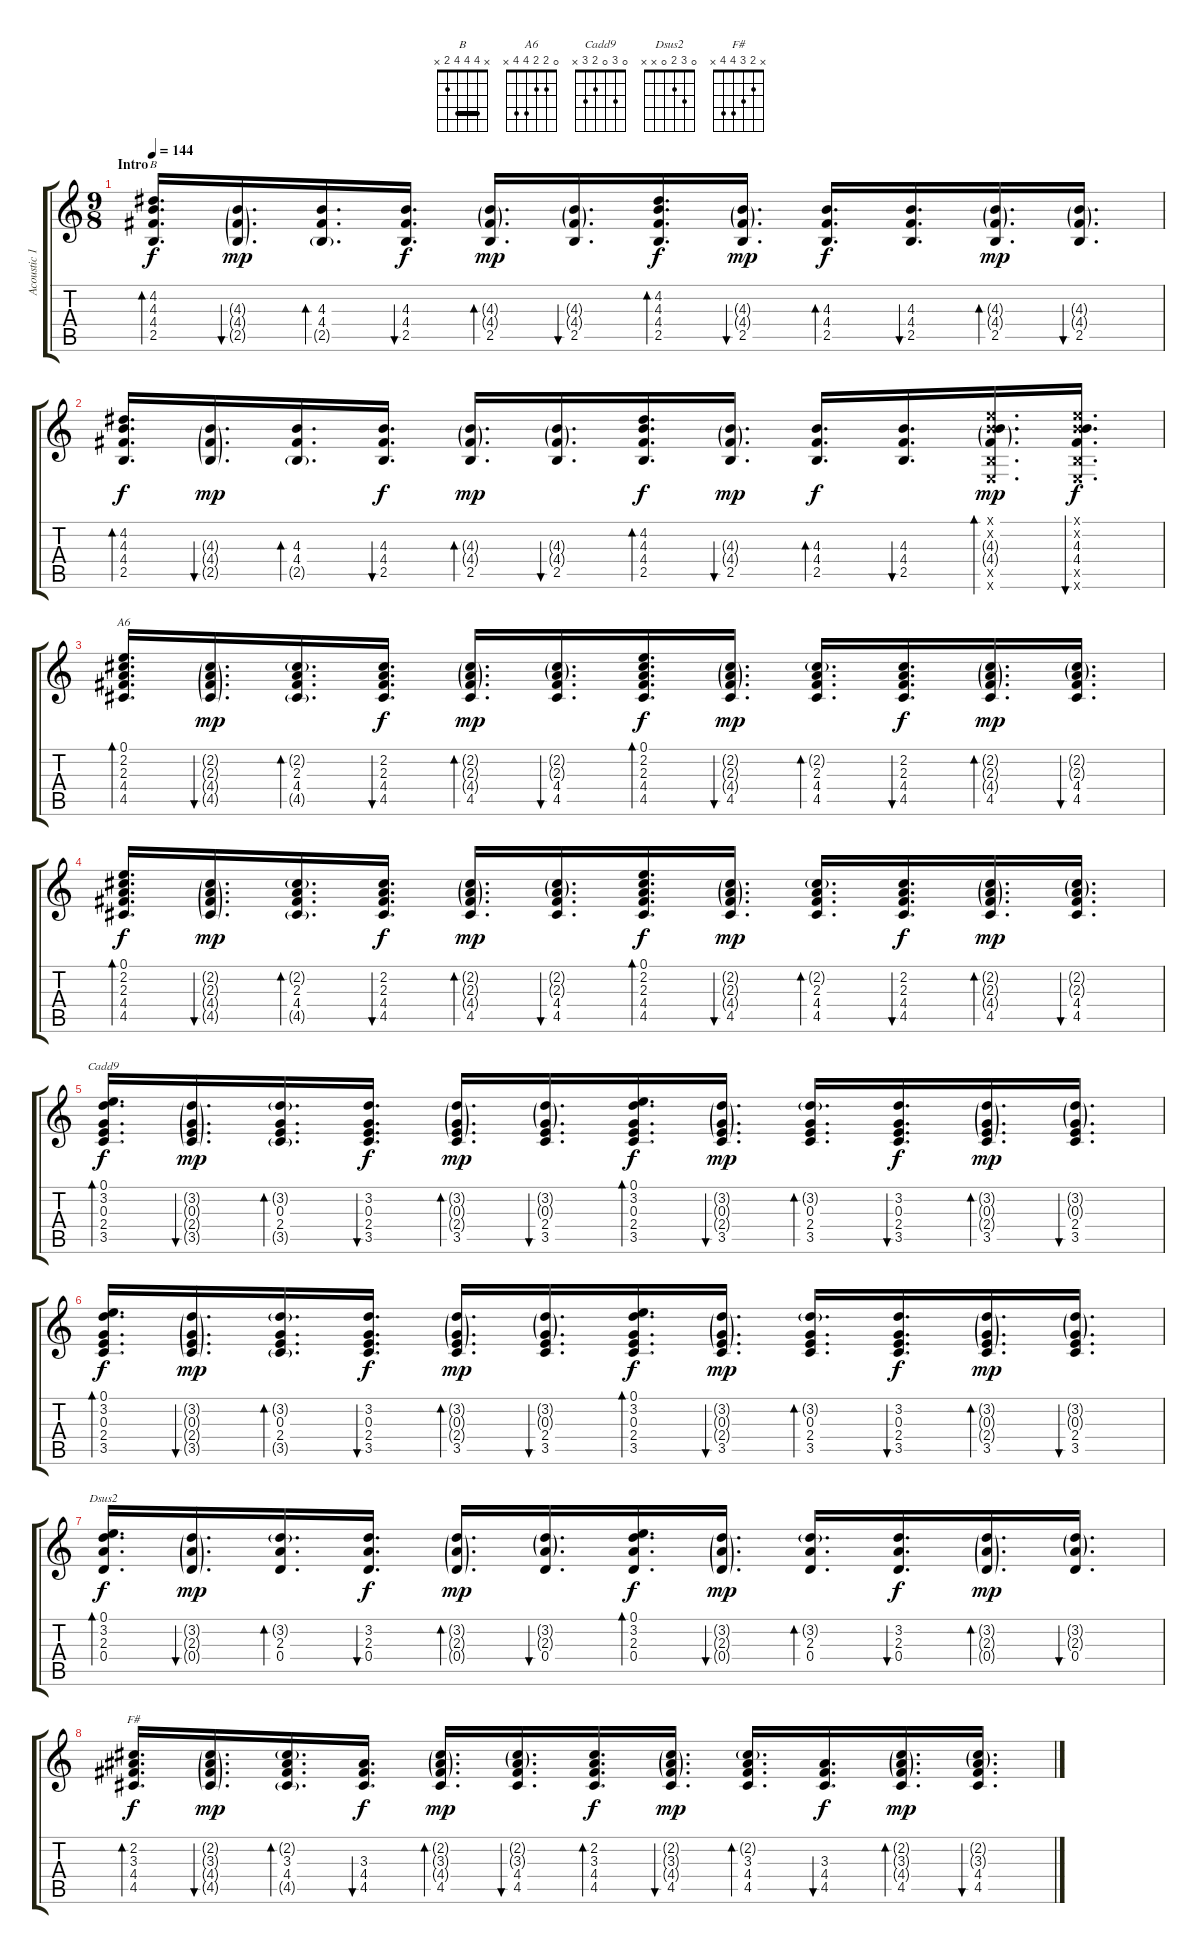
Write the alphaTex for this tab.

\track ("Acoustic 1 (MIDI!)" "Acoustic 1") {instrument acousticguitarsteel}
\staff {score tabs}
\tuning (E4 B3 G3 D3 A2 E2) {hide}
\chord ("B" x 4 4 4 2 x) {barre 4}
\chord ("A6" 0 2 2 4 4 x)
\chord ("Cadd9" 0 3 0 2 3 x)
\chord ("Dsus2" 0 3 2 0 x x)
\chord ("F#" x 2 3 4 4 x)
\ts (9 8)
\section ("" "Intro")
\tempo 144
\clef g2
\ks c
(4.2 4.3 4.4 2.5).16{d bd 60 ch "B" dy f instrument acousticguitarsteel} (4.3{g} 4.4{g} 2.5{g}).16{d bu 60 dy mp} (4.3 4.4 2.5{g}).16{d bd 60} (4.3 4.4 2.5).16{d bu 60 dy f} (4.3{g} 4.4{g} 2.5).16{d bd 60 dy mp} (4.3{g} 4.4{g} 2.5).16{d bu 60} (4.2 4.3 4.4 2.5).16{d bd 60 dy f} (4.3{g} 4.4{g} 2.5).16{d bu 60 dy mp} (4.3 4.4 2.5).16{d bd 60 dy f} (4.3 4.4 2.5).16{d bu 60} (4.3{g} 4.4{g} 2.5).16{d bd 60 dy mp} (4.3{g} 4.4{g} 2.5).16{d bu 60} |
(4.2 4.3 4.4 2.5).16{d bd 60 dy f} (4.3{g} 4.4{g} 2.5{g}).16{d bu 60 dy mp} (4.3 4.4 2.5{g}).16{d bd 60} (4.3 4.4 2.5).16{d bu 60 dy f} (4.3{g} 4.4{g} 2.5).16{d bd 60 dy mp} (4.3{g} 4.4{g} 2.5).16{d bu 60} (4.2 4.3 4.4 2.5).16{d bd 60 dy f} (4.3{g} 4.4{g} 2.5).16{d bu 60 dy mp} (4.3 4.4 2.5).16{d bd 60 dy f} (4.3 4.4 2.5).16{d bu 60} (0.1{x} 0.2{x} 4.3{g} 4.4{g} 2.5{x} 0.6{x}).16{d bd 60 dy mp} (0.1{x} 0.2{x} 4.3 4.4 2.5{x} 0.6{x}).16{d bu 60 dy f} |
(0.1 2.2 2.3 4.4 4.5).16{d bd 60 ch "A6"} (2.2{g} 2.3{g} 4.4{g} 4.5{g}).16{d bu 60 dy mp} (2.2{g} 2.3 4.4 4.5{g}).16{d bd 60} (2.2 2.3 4.4 4.5).16{d bu 60 dy f} (2.2{g} 2.3{g} 4.4{g} 4.5).16{d bd 60 dy mp} (2.2{g} 2.3{g} 4.4 4.5).16{d bu 60} (0.1 2.2 2.3 4.4 4.5).16{d bd 60 dy f} (2.2{g} 2.3{g} 4.4{g} 4.5).16{d bu 60 dy mp} (2.2{g} 2.3 4.4 4.5).16{d bd 60} (2.2 2.3 4.4 4.5).16{d bu 60 dy f} (2.2{g} 2.3{g} 4.4{g} 4.5).16{d bd 60 dy mp} (2.2{g} 2.3{g} 4.4 4.5).16{d bu 60} |
(0.1 2.2 2.3 4.4 4.5).16{d bd 60 dy f} (2.2{g} 2.3{g} 4.4{g} 4.5{g}).16{d bu 60 dy mp} (2.2{g} 2.3 4.4 4.5{g}).16{d bd 60} (2.2 2.3 4.4 4.5).16{d bu 60 dy f} (2.2{g} 2.3{g} 4.4{g} 4.5).16{d bd 60 dy mp} (2.2{g} 2.3{g} 4.4 4.5).16{d bu 60} (0.1 2.2 2.3 4.4 4.5).16{d bd 60 dy f} (2.2{g} 2.3{g} 4.4{g} 4.5).16{d bu 60 dy mp} (2.2{g} 2.3 4.4 4.5).16{d bd 60} (2.2 2.3 4.4 4.5).16{d bu 60 dy f} (2.2{g} 2.3{g} 4.4{g} 4.5).16{d bd 60 dy mp} (2.2{g} 2.3{g} 4.4 4.5).16{d bu 60} |
(0.1 3.2 0.3 2.4 3.5).16{d bd 60 ch "Cadd9" dy f} (3.2{g} 0.3{g} 2.4{g} 3.5{g}).16{d bu 60 dy mp} (3.2{g} 0.3 2.4 3.5{g}).16{d bd 60} (3.2 0.3 2.4 3.5).16{d bu 60 dy f} (3.2{g} 0.3{g} 2.4{g} 3.5).16{d bd 60 dy mp} (3.2{g} 0.3{g} 2.4 3.5).16{d bu 60} (0.1 3.2 0.3 2.4 3.5).16{d bd 60 dy f} (3.2{g} 0.3{g} 2.4{g} 3.5).16{d bu 60 dy mp} (3.2{g} 0.3 2.4 3.5).16{d bd 60} (3.2 0.3 2.4 3.5).16{d bu 60 dy f} (3.2{g} 0.3{g} 2.4{g} 3.5).16{d bd 60 dy mp} (3.2{g} 0.3{g} 2.4 3.5).16{d bu 60} |
(0.1 3.2 0.3 2.4 3.5).16{d bd 60 dy f} (3.2{g} 0.3{g} 2.4{g} 3.5{g}).16{d bu 60 dy mp} (3.2{g} 0.3 2.4 3.5{g}).16{d bd 60} (3.2 0.3 2.4 3.5).16{d bu 60 dy f} (3.2{g} 0.3{g} 2.4{g} 3.5).16{d bd 60 dy mp} (3.2{g} 0.3{g} 2.4 3.5).16{d bu 60} (0.1 3.2 0.3 2.4 3.5).16{d bd 60 dy f} (3.2{g} 0.3{g} 2.4{g} 3.5).16{d bu 60 dy mp} (3.2{g} 0.3 2.4 3.5).16{d bd 60} (3.2 0.3 2.4 3.5).16{d bu 60 dy f} (3.2{g} 0.3{g} 2.4{g} 3.5).16{d bd 60 dy mp} (3.2{g} 0.3{g} 2.4 3.5).16{d bu 60} |
(0.1 3.2 2.3 0.4).16{d bd 60 ch "Dsus2" dy f} (3.2{g} 2.3{g} 0.4{g}).16{d bu 60 dy mp} (3.2{g} 2.3 0.4).16{d bd 60} (3.2 2.3 0.4).16{d bu 60 dy f} (3.2{g} 2.3{g} 0.4{g}).16{d bd 60 dy mp} (3.2{g} 2.3{g} 0.4).16{d bu 60} (0.1 3.2 2.3 0.4).16{d bd 60 dy f} (3.2{g} 2.3{g} 0.4{g}).16{d bu 60 dy mp} (3.2{g} 2.3 0.4).16{d bd 60} (3.2 2.3 0.4).16{d bu 60 dy f} (3.2{g} 2.3{g} 0.4{g}).16{d bd 60 dy mp} (3.2{g} 2.3{g} 0.4).16{d bu 60} |
(2.2 3.3 4.4 4.5).16{d bd 60 ch "F#" dy f} (2.2{g} 3.3{g} 4.4{g} 4.5{g}).16{d bu 60 dy mp} (2.2{g} 3.3 4.4 4.5{g}).16{d bd 60} (3.3 4.4 4.5).16{d bu 60 dy f} (2.2{g} 3.3{g} 4.4{g} 4.5).16{d bd 60 dy mp} (2.2{g} 3.3{g} 4.4 4.5).16{d bu 60} (2.2 3.3 4.4 4.5).16{d bd 60 dy f} (2.2{g} 3.3{g} 4.4{g} 4.5).16{d bu 60 dy mp} (2.2{g} 3.3 4.4 4.5).16{d bd 60} (3.3 4.4 4.5).16{d bu 60 dy f} (2.2{g} 3.3{g} 4.4{g} 4.5).16{d bd 60 dy mp} (2.2{g} 3.3{g} 4.4 4.5).16{d bu 60}
